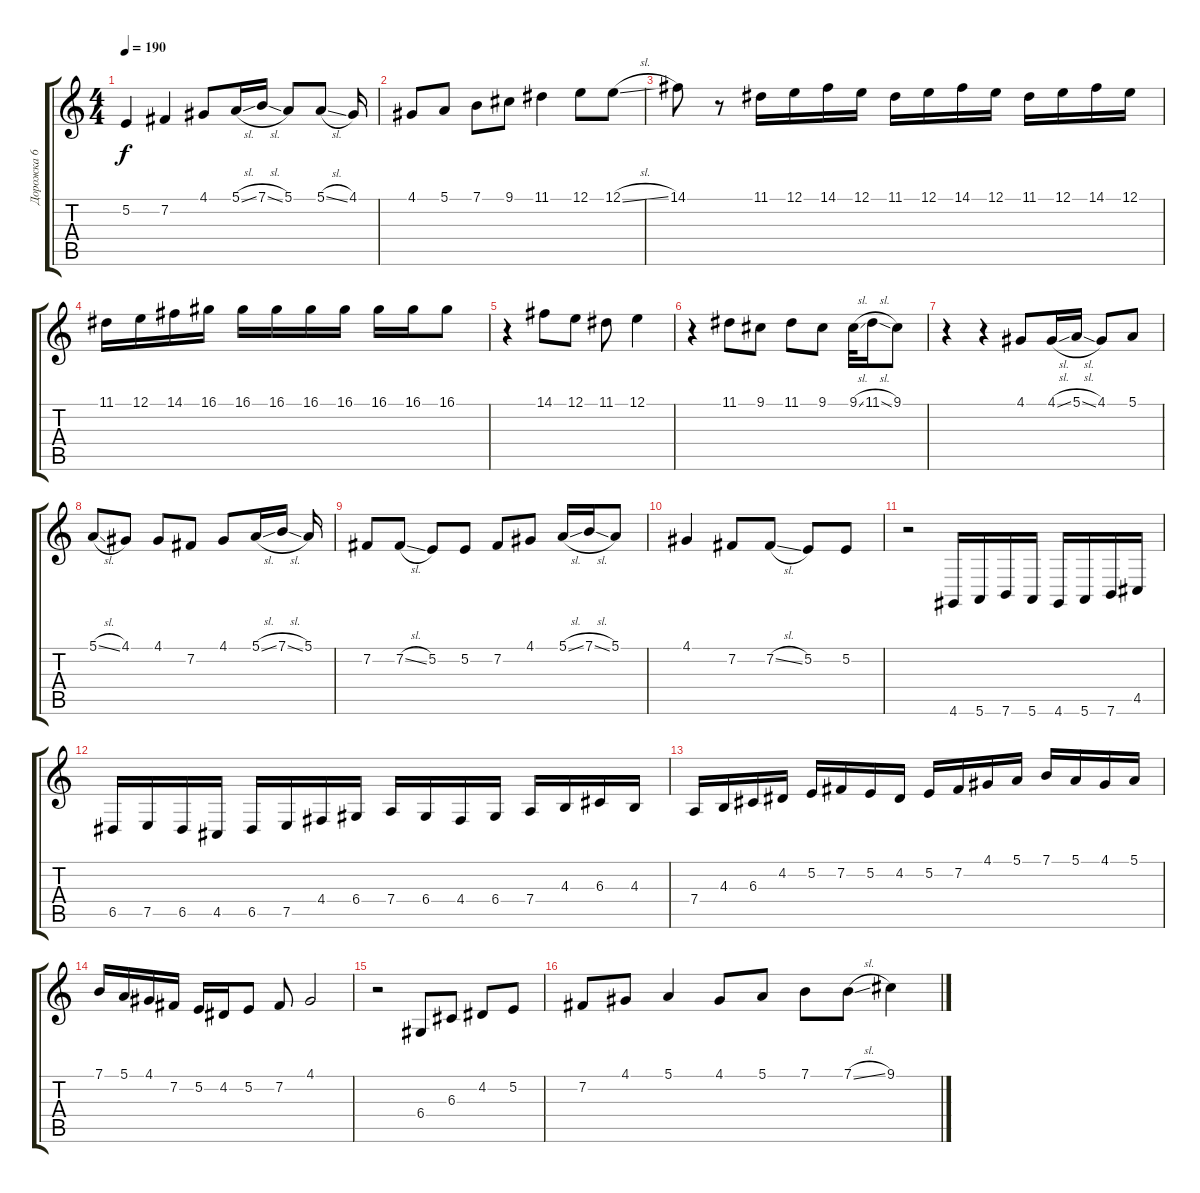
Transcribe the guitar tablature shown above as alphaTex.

\track ("Дорожка 6" "Дорожка 6") {instrument pad6metallic}
\staff {score tabs}
\tuning (E4 B3 G3 D3 A2 E2) {hide}
\ts (4 4)
\tempo 190
\clef g2
\ks c
5.2.4{dy f} 7.2.4 4.1.8 5.1{sl}.16 7.1{sl}.16 5.1.8 5.1{sl}.8 4.1.16 |
4.1.8 5.1.8 7.1.8 9.1.8 11.1.4 12.1.8 12.1{sl}.8 |
14.1.8 r.8 11.1.16 12.1.16 14.1.16 12.1.16 11.1.16 12.1.16 14.1.16 12.1.16 11.1.16 12.1.16 14.1.16 12.1.16 |
11.1.16 12.1.16 14.1.16 16.1.16 16.1.16 16.1.16 16.1.16 16.1.16 16.1.16 16.1.16 16.1.8 |
r.4 14.1.8 12.1.8 11.1.8 12.1.4 |
r.4 11.1.8 9.1.8 11.1.8 9.1.8 9.1{sl}.32 11.1{sl}.16 9.1.8 |
r.4 r.4 4.1.8 4.1{sl}.16 5.1{sl}.16 4.1.8 5.1.8 |
5.1{sl}.8 4.1.8 4.1.8 7.2.8 4.1.8 5.1{sl}.16 7.1{sl}.16 5.1.16 |
7.2.8 7.2{sl}.8 5.2.8 5.2.8 7.2.8 4.1.8 5.1{sl}.16 7.1{sl}.16 5.1.8 |
4.1.4 7.2.8 7.2{sl}.8 5.2.8 5.2.8 |
r.2 4.6.16 5.6.16 7.6.16 5.6.16 4.6.16 5.6.16 7.6.16 4.5.16 |
6.5.16 7.5.16 6.5.16 4.5.16 6.5.16 7.5.16 4.4.16 6.4.16 7.4.16 6.4.16 4.4.16 6.4.16 7.4.16 4.3.16 6.3.16 4.3.16 |
7.4.16 4.3.16 6.3.16 4.2.16 5.2.16 7.2.16 5.2.16 4.2.16 5.2.16 7.2.16 4.1.16 5.1.16 7.1.16 5.1.16 4.1.16 5.1.16 |
7.1.16 5.1.16 4.1.16 7.2.16 5.2.16 4.2.16 5.2.8 7.2.8 4.1.2 |
r.2 6.4.8 6.3.8 4.2.8 5.2.8 |
7.2.8 4.1.8 5.1.4 4.1.8 5.1.8 7.1.8 7.1{sl}.8 9.1.4
